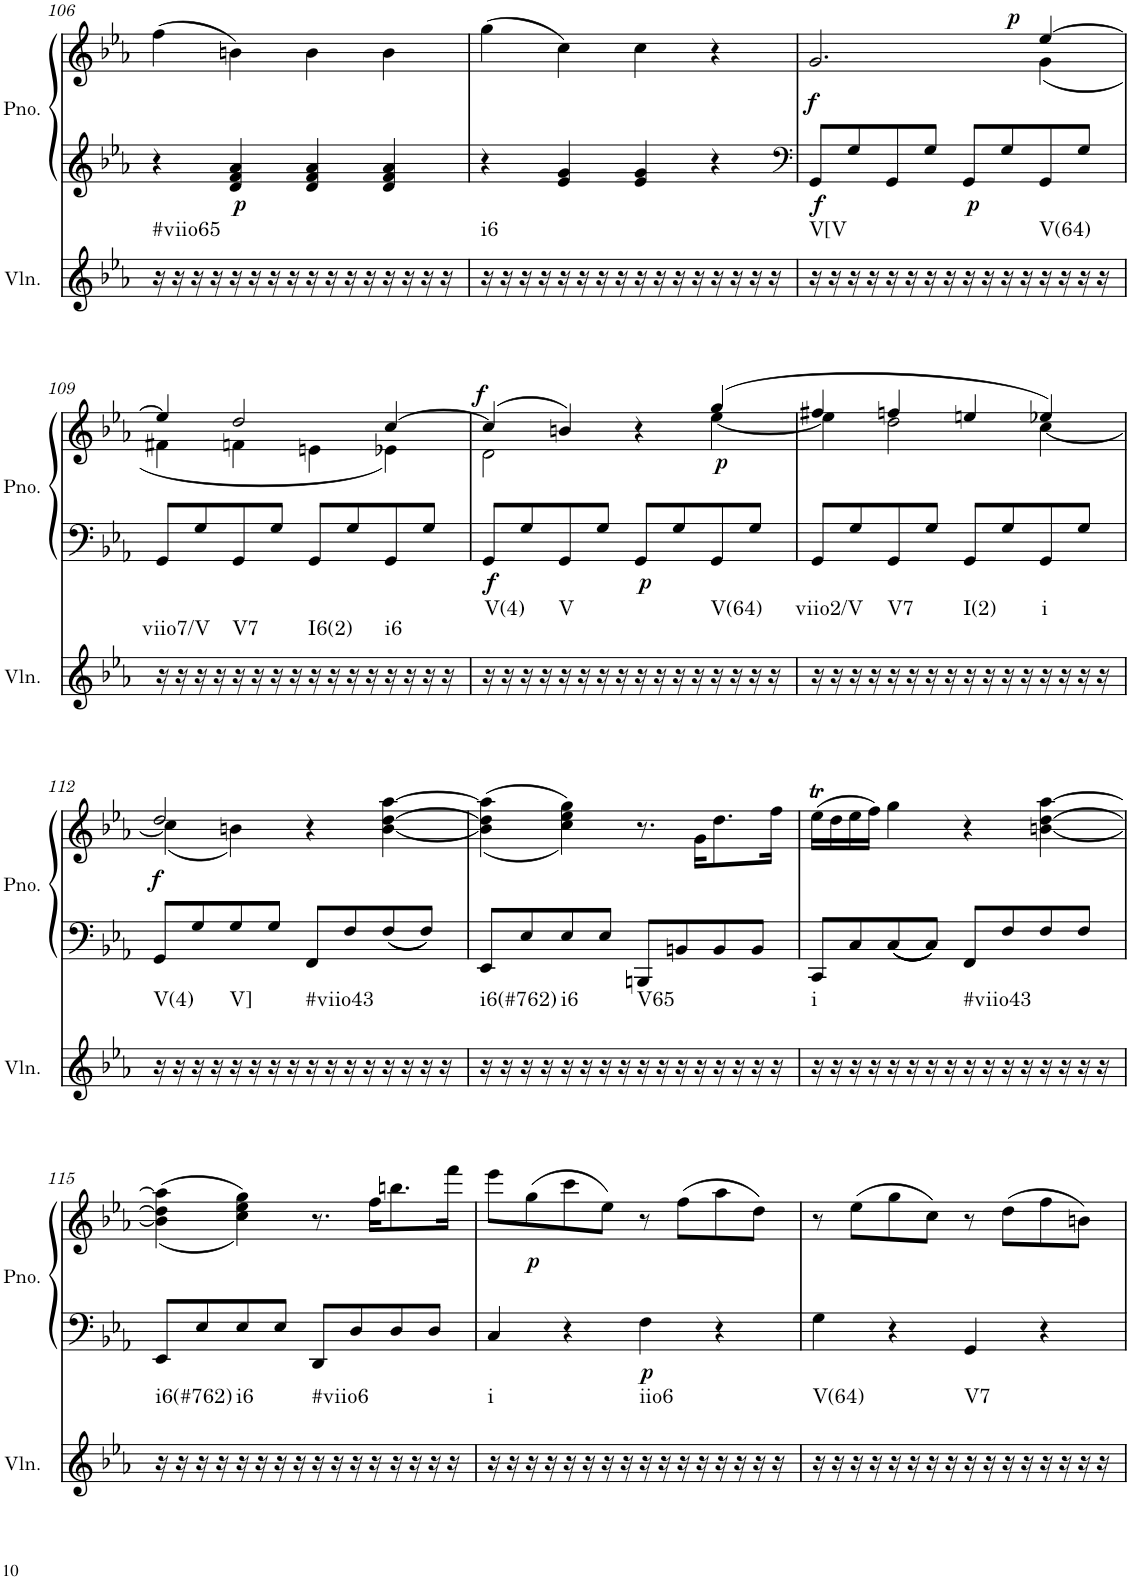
**kern	**harte	**kern	**kern	**dynam
*part2	*part2	*part1	*part1	*part1
*staff3	*	*staff2	*staff1	*staff1/2
*I"Violin	*	*I"Piano	*	*
*I'Vln.	*	*I'Pno.	*	*
!!LO:PB:g=z
*clefG2	*	*clefG2	*clefG2	*
*k[b-e-a-]	*	*k[b-e-a-]	*k[b-e-a-]	*
*M4/4	*	*M4/4	*M4/4	*
*met(c)	*	*met(c)	*met(c)	*
=106	=106	=106	=106	=106
!	!LO:H:kt=#viio65	!	!	!
16r	N	4r	(4ff\	.
16r	.	.	.	.
16r	.	.	.	.
16r	.	.	.	.
!	!	!	!	!LO:DY:b=2
16r	.	4d/ 4f/ 4a-/	4bn\)	p
16r	.	.	.	.
16r	.	.	.	.
16r	.	.	.	.
16r	.	4d/ 4f/ 4a-/	4b\	.
16r	.	.	.	.
16r	.	.	.	.
16r	.	.	.	.
16r	.	4d/ 4f/ 4a-/	4b\	.
16r	.	.	.	.
16r	.	.	.	.
16r	.	.	.	.
=107	=107	=107	=107	=107
!	!LO:H:kt=i6	!	!	!
16r	N	4r	(4gg\	.
16r	.	.	.	.
16r	.	.	.	.
16r	.	.	.	.
16r	.	4e-/ 4g/	4cc\)	.
16r	.	.	.	.
16r	.	.	.	.
16r	.	.	.	.
16r	.	4e-/ 4g/	4cc\	.
16r	.	.	.	.
16r	.	.	.	.
16r	.	.	.	.
16r	.	4r	4r	.
16r	.	.	.	.
16r	.	.	.	.
16r	.	.	.	.
=108	=108	=108	=108	=108
*	*	*clefF4	*	*
*	*	*	*^	*
!	!	!	!	!	!LO:DY:b=2
!	!LO:H:kt=V[V	!	!	!	!LO:DY:n=1:b
*	*	*	*	*^	*
16r	N	8GG/L	2.g/	2.ryy	2ryy	f f
16r	.	.	.	.	.	.
16r	.	8G/	.	.	.	.
16r	.	.	.	.	.	.
16r	.	8GG/	.	.	.	.
16r	.	.	.	.	.	.
16r	.	8G/J	.	.	.	.
16r	.	.	.	.	.	.
!	!	!	!	!	!	!LO:DY:n=2:b=2
16r	.	8GG/L	.	.	8ryy	p
16r	.	.	.	.	.	.
!	!	!	!	!	!	!LO:DY:n=3:a
16r	.	8G/	.	.	4.ryy	p
16r	.	.	.	.	.	.
!	!LO:H:kt=V(64)	!	!	!	!	!
16r	N	8GG/	[4ee-/	(4g\	.	.
16r	.	.	.	.	.	.
16r	.	8G/J	.	.	.	.
16r	.	.	.	.	.	.
!!LO:LB:g=z
=109	=109	=109	=109	=109	=109	=109
!	!LO:H:kt=viio7/V	!	!	!	!	!
*	*	*	*	*v	*v	*
16r	N	8GG/L	4ee-/]	4f#X\	.
16r	.	.	.	.	.
16r	.	8G/	.	.	.
16r	.	.	.	.	.
!	!LO:H:kt=V7	!	!	!	!
16r	N	8GG/	2dd/	4fn\	.
16r	.	.	.	.	.
16r	.	8G/J	.	.	.
16r	.	.	.	.	.
!	!LO:H:kt=I6(2)	!	!	!	!
16r	N	8GG/L	.	4en\	.
16r	.	.	.	.	.
16r	.	8G/	.	.	.
16r	.	.	.	.	.
!	!LO:H:kt=i6	!	!	!	!
16r	N	8GG/	[4cc/	4e-X\)	.
16r	.	.	.	.	.
16r	.	8G/J	.	.	.
16r	.	.	.	.	.
=110	=110	=110	=110	=110	=110
!	!	!	!	!	!LO:DY:b=2
!	!LO:H:kt=V(4)	!	!	!	!LO:DY:n=1:a
16r	N	8GG/L	(4cc/]	2d\	f f
16r	.	.	.	.	.
16r	.	8G/	.	.	.
16r	.	.	.	.	.
!	!LO:H:kt=V	!	!	!	!
16r	N	8GG/	4bn/)	.	.
16r	.	.	.	.	.
16r	.	8G/J	.	.	.
16r	.	.	.	.	.
!	!	!	!	!	!LO:DY:n=2:b=2
16r	.	8GG/L	4r	4ryy	p
16r	.	.	.	.	.
16r	.	8G/	.	.	.
16r	.	.	.	.	.
!	!LO:H:kt=V(64)	!	!	!	!LO:DY:n=3:b
16r	N	8GG/	(4gg/	[4ee-\	p
16r	.	.	.	.	.
16r	.	8G/J	.	.	.
16r	.	.	.	.	.
=111	=111	=111	=111	=111	=111
!	!LO:H:kt=viio2/V	!	!	!	!
16r	N	8GG/L	4ff#X/	4ee-\]	.
16r	.	.	.	.	.
16r	.	8G/	.	.	.
16r	.	.	.	.	.
!	!LO:H:kt=V7	!	!	!	!
16r	N	8GG/	4ffn/	2dd\	.
16r	.	.	.	.	.
16r	.	8G/J	.	.	.
16r	.	.	.	.	.
!	!LO:H:kt=I(2)	!	!	!	!
16r	N	8GG/L	4een/	.	.
16r	.	.	.	.	.
16r	.	8G/	.	.	.
16r	.	.	.	.	.
!	!LO:H:kt=i	!	!	!	!
16r	N	8GG/	4ee-X/)	[4cc\	.
16r	.	.	.	.	.
16r	.	8G/J	.	.	.
16r	.	.	.	.	.
!!LO:LB:g=z	!!
=112	=112	=112	=112	=112	=112
!	!LO:H:kt=V(4)	!	!	!	!LO:DY:b
16r	N	8GG/L	2dd/	(4cc\]	f
16r	.	.	.	.	.
16r	.	8G/	.	.	.
16r	.	.	.	.	.
!	!LO:H:kt=V]	!	!	!	!
16r	N	8G/	.	4bn\)	.
16r	.	.	.	.	.
16r	.	8G/J	.	.	.
16r	.	.	.	.	.
!	!LO:H:kt=#viio43	!	!	!	!
16r	N	8FF/L	4r	2ryy	.
16r	.	.	.	.	.
16r	.	8F/	.	.	.
16r	.	.	.	.	.
16r	.	8F/	[4b\ [>4dd\ [>4aa-\	.	.
16r	.	.	.	.	.
16r	.	8F/J	.	.	.
16r	.	.	.	.	.
*	*	*	*v	*v	*
=113	=113	=113	=113	=113
!	!LO:H:kt=i6(#762)	!	!	!
16r	N	8EE-/L	(<(4b\] 4dd\] 4aa-\]	.
16r	.	.	.	.
16r	.	8E-/	.	.
16r	.	.	.	.
!	!LO:H:kt=i6	!	!	!
16r	N	8E-/	4cc\ 4ee-\ 4gg\))	.
16r	.	.	.	.
16r	.	8E-/J	.	.
16r	.	.	.	.
!	!LO:H:kt=V65	!	!	!
16r	N	8BBBn/L	8.r	.
16r	.	.	.	.
16r	.	8BBn/	.	.
16r	.	.	16g\KL	.
16r	.	8BB/	8.dd\	.
16r	.	.	.	.
16r	.	8BB/J	.	.
16r	.	.	16ff\Jk	.
=114	=114	=114	=114	=114
!	!LO:H:kt=i	!	!	!
16r	N	8CC/L	(16ee-T\LL	.
16r	.	.	16dd\	.
16r	.	8C/	16ee-\	.
16r	.	.	16ff\JJ)	.
16r	.	8C/	4gg\	.
16r	.	.	.	.
16r	.	8C/J	.	.
16r	.	.	.	.
!	!LO:H:kt=#viio43	!	!	!
16r	N	8FF/L	4r	.
16r	.	.	.	.
16r	.	8F/	.	.
16r	.	.	.	.
16r	.	8F/	[4bn\ [4dd\ [4aa-\	.
16r	.	.	.	.
16r	.	8F/J	.	.
16r	.	.	.	.
!!LO:LB:g=z
=115	=115	=115	=115	=115
!	!LO:H:kt=i6(#762)	!	!	!
16r	N	8EE-/L	(<(4b\] 4dd\] 4aa-\]	.
16r	.	.	.	.
16r	.	8E-/	.	.
16r	.	.	.	.
!	!LO:H:kt=i6	!	!	!
16r	N	8E-/	4cc\ 4ee-\ 4gg\))	.
16r	.	.	.	.
16r	.	8E-/J	.	.
16r	.	.	.	.
!	!LO:H:kt=#viio6	!	!	!
16r	N	8DD/L	8.r	.
16r	.	.	.	.
16r	.	8D/	.	.
16r	.	.	16ff\KL	.
16r	.	8D/	8.bbn\	.
16r	.	.	.	.
16r	.	8D/J	.	.
16r	.	.	16fff\Jk	.
=116	=116	=116	=116	=116
!	!LO:H:kt=i	!	!	!
16r	N	4C/	8eee-\L	.
16r	.	.	.	.
!	!	!	!	!LO:DY:b
16r	.	.	(8gg\	p
16r	.	.	.	.
16r	.	4r	8ccc\	.
16r	.	.	.	.
16r	.	.	8ee-\J)	.
16r	.	.	.	.
!	!LO:H:kt=iio6	!	!	!LO:DY:b=2
16r	N	4F\	8r	p
16r	.	.	.	.
16r	.	.	(8ff\L	.
16r	.	.	.	.
16r	.	4r	8aa-\	.
16r	.	.	.	.
16r	.	.	8dd\J)	.
16r	.	.	.	.
=117	=117	=117	=117	=117
!	!LO:H:kt=V(64)	!	!	!
16r	N	4G\	8r	.
16r	.	.	.	.
16r	.	.	(8ee-\L	.
16r	.	.	.	.
16r	.	4r	8gg\	.
16r	.	.	.	.
16r	.	.	8cc\J)	.
16r	.	.	.	.
!	!LO:H:kt=V7	!	!	!
16r	N	4GG/	8r	.
16r	.	.	.	.
16r	.	.	(8dd\L	.
16r	.	.	.	.
16r	.	4r	8ff\	.
16r	.	.	.	.
16r	.	.	8bn\J)	.
16r	.	.	.	.
=	=	=	=	=
*-	*-	*-	*-	*-
